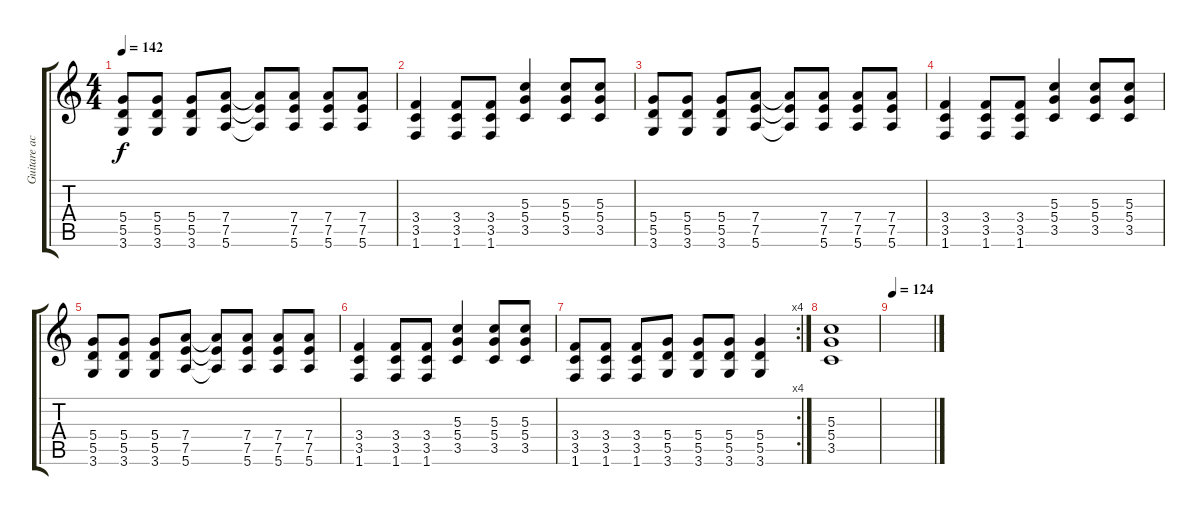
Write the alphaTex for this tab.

\track ("Guitare acoustique" "Guitare ac") {instrument acousticguitarsteel}
\staff {score tabs}
\tuning (E4 B3 G3 D3 A2 E2) {hide}
\ts (4 4)
\tempo 142
\clef g2
\ks c
(5.4 5.5 3.6).8{dy f} (5.4 5.5 3.6).8 (5.4 5.5 3.6).8 (7.4 7.5 5.6).8 (7.4{t} 7.5{t} 5.6{t}).8 (7.4 7.5 5.6).8 (7.4 7.5 5.6).8 (7.4 7.5 5.6).8 |
(3.4 3.5 1.6).4 (3.4 3.5 1.6).8 (3.4 3.5 1.6).8 (5.3 5.4 3.5).4 (5.3 5.4 3.5).8 (5.3 5.4 3.5).8 |
(5.4 5.5 3.6).8 (5.4 5.5 3.6).8 (5.4 5.5 3.6).8 (7.4 7.5 5.6).8 (7.4{t} 7.5{t} 5.6{t}).8 (7.4 7.5 5.6).8 (7.4 7.5 5.6).8 (7.4 7.5 5.6).8 |
(3.4 3.5 1.6).4 (3.4 3.5 1.6).8 (3.4 3.5 1.6).8 (5.3 5.4 3.5).4 (5.3 5.4 3.5).8 (5.3 5.4 3.5).8 |
(5.4 5.5 3.6).8 (5.4 5.5 3.6).8 (5.4 5.5 3.6).8 (7.4 7.5 5.6).8 (7.4{t} 7.5{t} 5.6{t}).8 (7.4 7.5 5.6).8 (7.4 7.5 5.6).8 (7.4 7.5 5.6).8 |
(3.4 3.5 1.6).4 (3.4 3.5 1.6).8 (3.4 3.5 1.6).8 (5.3 5.4 3.5).4 (5.3 5.4 3.5).8 (5.3 5.4 3.5).8 |
\rc 4
(3.4 3.5 1.6).8 (3.4 3.5 1.6).8 (3.4 3.5 1.6).8 (5.4 5.5 3.6).8 (5.4 5.5 3.6).8 (5.4 5.5 3.6).8 (5.4 5.5 3.6).4 |
(5.3 5.4 3.5).1 |
\tempo 124
